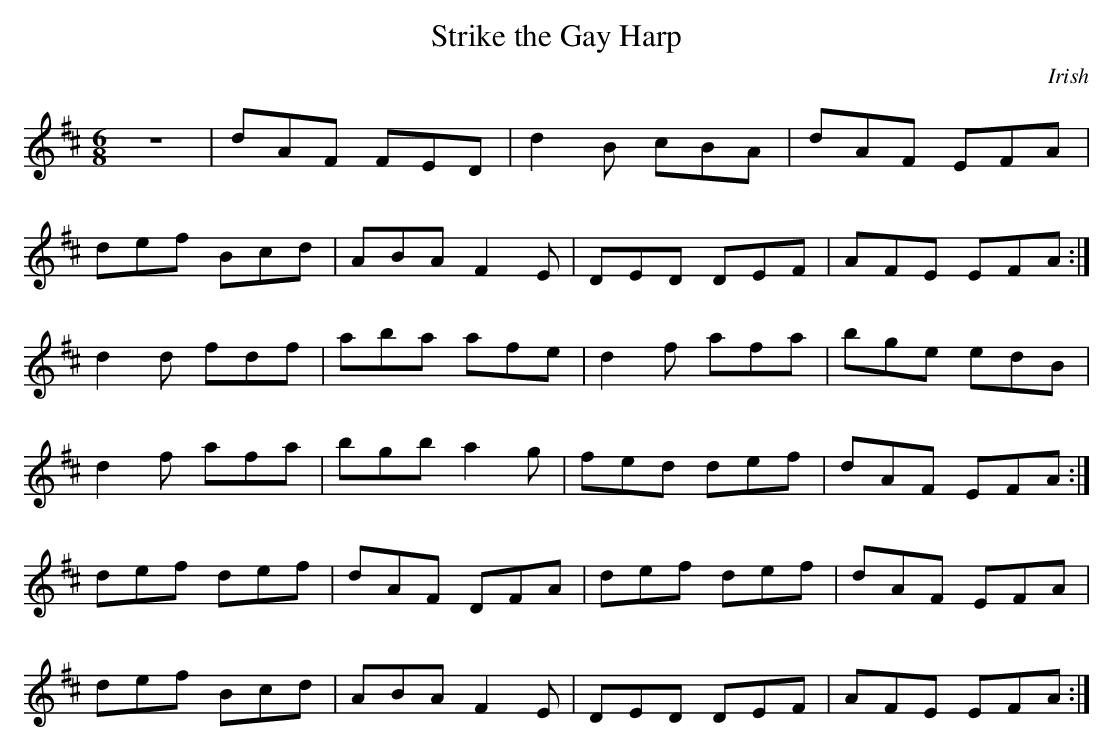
X:1
T:Strike the Gay Harp
M:6/8
K:D
z6 | dAF FED | d2 B cBA | dAF EFA |
def Bcd | ABA F2 E | DED DEF | AFE EFA :|
d2 d fdf | aba afe | d2 f afa | bge edB |
d2 f afa | bgb a2 g | fed def | dAF EFA :|
def def | dAF DFA | def def | dAF EFA |
def Bcd | ABA F2 E | DED DEF | AFE EFA :|
